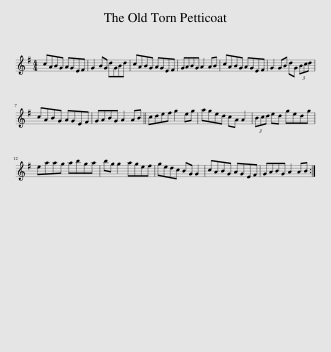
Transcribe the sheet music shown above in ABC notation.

X:1
L:1/8
M:4/4
I:linebreak $
K:G
V:1 treble
V:1
 cABG AGEF | G2 BG dGBd | cABG AGEF | GABG A2 AB | cABG AGEF | %5
 G2 GB dG (3Bcd |$ cABG AGEF | GABG A2 AB || cdef g2 eg | aged cA A2 | %10
 (3Bcd ed gedg |$ eaag abga | bg g2 agef | gedc BG G2 | cABG AGEF | %15
 GABG A2 AB :| %16
